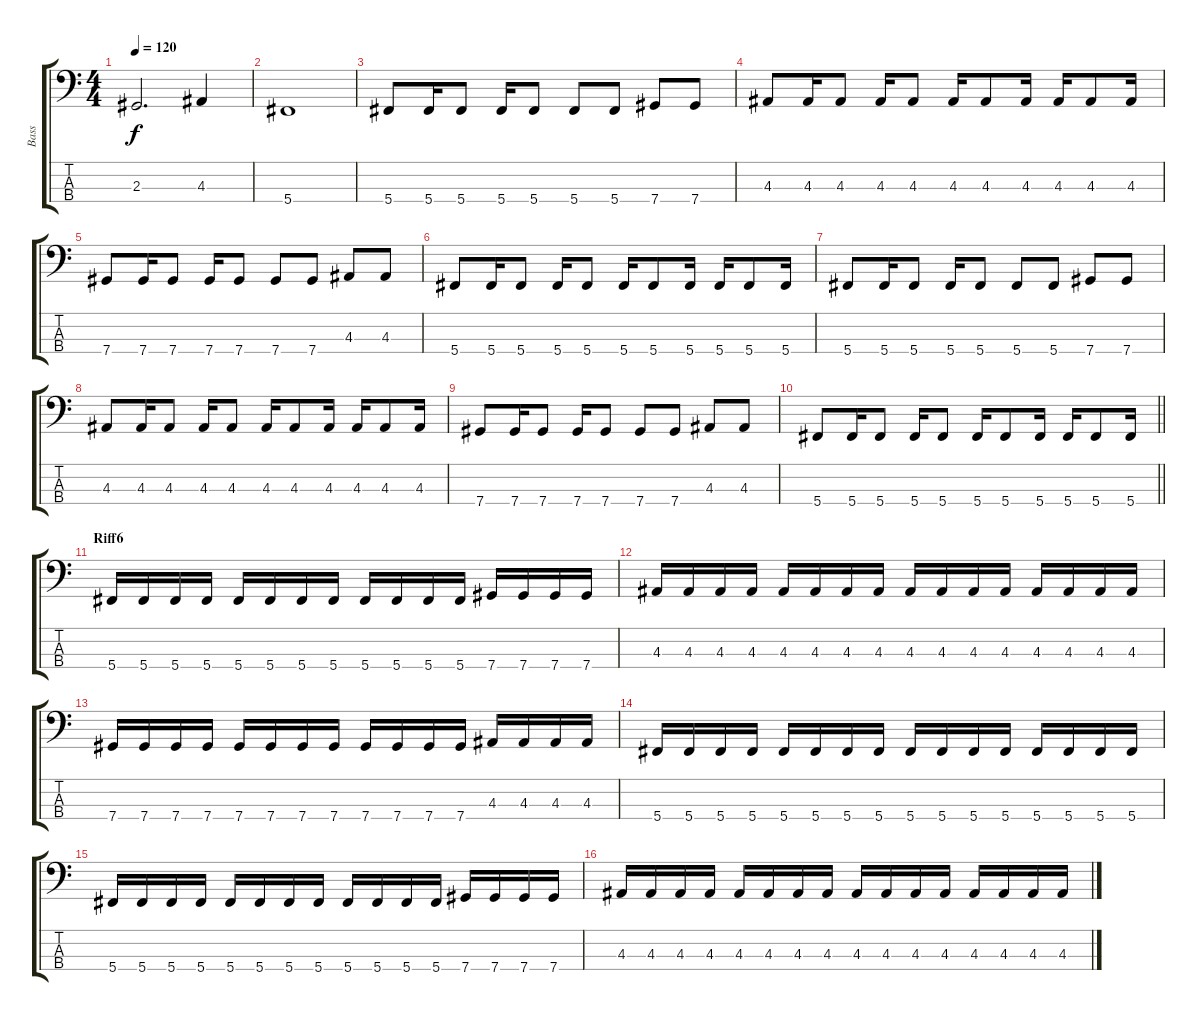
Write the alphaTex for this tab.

\track ("Bass" "Bass") {instrument electricbassfinger}
\staff {score tabs}
\tuning (E2 B1 Gb1 Db1) {hide}
\ts (4 4)
\tempo 120
\clef f4
\ks c
2.3.2{d dy f} 4.3.4 |
5.4.1 |
5.4.8 5.4.16 5.4.8 5.4.16 5.4.8 5.4.8 5.4.8 7.4.8 7.4.8 |
4.3.8 4.3.16 4.3.8 4.3.16 4.3.8 4.3.16 4.3.8 4.3.16 4.3.16 4.3.8 4.3.16 |
7.4.8 7.4.16 7.4.8 7.4.16 7.4.8 7.4.8 7.4.8 4.3.8 4.3.8 |
5.4.8 5.4.16 5.4.8 5.4.16 5.4.8 5.4.16 5.4.8 5.4.16 5.4.16 5.4.8 5.4.16 |
5.4.8 5.4.16 5.4.8 5.4.16 5.4.8 5.4.8 5.4.8 7.4.8 7.4.8 |
4.3.8 4.3.16 4.3.8 4.3.16 4.3.8 4.3.16 4.3.8 4.3.16 4.3.16 4.3.8 4.3.16 |
7.4.8 7.4.16 7.4.8 7.4.16 7.4.8 7.4.8 7.4.8 4.3.8 4.3.8 |
\barLineRight lightlight
5.4.8 5.4.16 5.4.8 5.4.16 5.4.8 5.4.16 5.4.8 5.4.16 5.4.16 5.4.8 5.4.16 |
\section ("" "Riff6")
5.4.16 5.4.16 5.4.16 5.4.16 5.4.16 5.4.16 5.4.16 5.4.16 5.4.16 5.4.16 5.4.16 5.4.16 7.4.16 7.4.16 7.4.16 7.4.16 |
4.3.16 4.3.16 4.3.16 4.3.16 4.3.16 4.3.16 4.3.16 4.3.16 4.3.16 4.3.16 4.3.16 4.3.16 4.3.16 4.3.16 4.3.16 4.3.16 |
7.4.16 7.4.16 7.4.16 7.4.16 7.4.16 7.4.16 7.4.16 7.4.16 7.4.16 7.4.16 7.4.16 7.4.16 4.3.16 4.3.16 4.3.16 4.3.16 |
5.4.16 5.4.16 5.4.16 5.4.16 5.4.16 5.4.16 5.4.16 5.4.16 5.4.16 5.4.16 5.4.16 5.4.16 5.4.16 5.4.16 5.4.16 5.4.16 |
5.4.16 5.4.16 5.4.16 5.4.16 5.4.16 5.4.16 5.4.16 5.4.16 5.4.16 5.4.16 5.4.16 5.4.16 7.4.16 7.4.16 7.4.16 7.4.16 |
4.3.16 4.3.16 4.3.16 4.3.16 4.3.16 4.3.16 4.3.16 4.3.16 4.3.16 4.3.16 4.3.16 4.3.16 4.3.16 4.3.16 4.3.16 4.3.16
